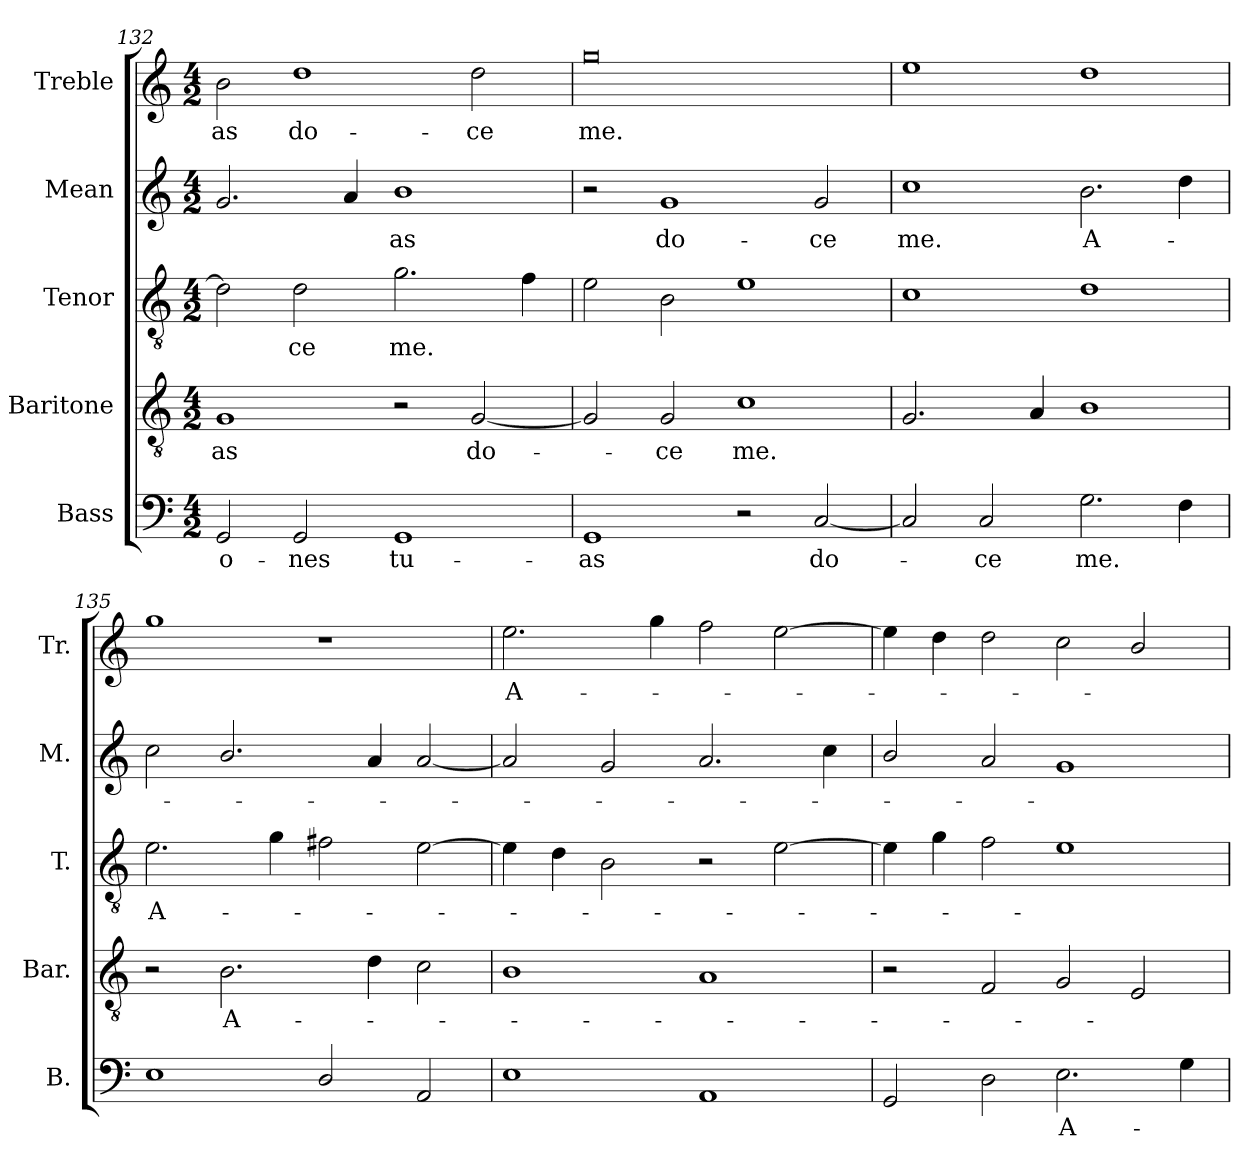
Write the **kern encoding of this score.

**kern	**text	**kern	**text	**kern	**text	**kern	**text	**kern	**text
*part5	*part5	*part4	*part4	*part3	*part3	*part2	*part2	*part1	*part1
*staff5	*staff5	*staff4	*staff4	*staff3	*staff3	*staff2	*staff2	*staff1	*staff1
*I"Bass	*	*I"Baritone	*	*I"Tenor	*	*I"Mean	*	*I"Treble	*
*I'B.	*	*I'Bar.	*	*I'T.	*	*I'M.	*	*I'Tr.	*
*clefF4	*	*clefGv2	*	*clefGv2	*	*clefG2	*	*clefG2	*
*	*	*ITrd7c12	*	*ITrd7c12	*	*	*	*	*
*k[]	*	*k[]	*	*k[]	*	*k[]	*	*k[]	*
*C:	*	*C:	*	*C:	*	*C:	*	*C:	*
*M4/2	*	*M4/2	*	*M4/2	*	*M4/2	*	*M4/2	*
=132	=132	=132	=132	=132	=132	=132	=132	=132	=132
!	!LO:LY:b:color=#000000	!	!	!	!	!	!	!	!
!	!	!	!LO:LY:b:color=#000000	!	!	!	!	!	!
!	!	!	!	!	!	!	!	!	!LO:LY:b:color=#000000
2GGi/	-o-	1GGi	-as	2Di\]	.	2.gi/	.	2bi\	-as
!	!LO:LY:b:color=#000000	!	!	!	!	!	!	!	!
!	!	!	!	!	!LO:LY:b:color=#000000	!	!	!	!
!	!	!	!	!	!	!	!	!	!LO:LY:b:color=#000000
2GGi/	-nes	.	.	2Di\	-ce	.	.	1ddi	do-
.	.	.	.	.	.	4ai/	.	.	.
!	!LO:LY:b:color=#000000	!	!	!	!	!	!	!	!
!	!	!	!	!	!LO:LY:b:color=#000000	!	!	!	!
!	!	!	!	!	!	!	!LO:LY:b:color=#000000	!	!
1GGi	tu-	2r	.	2.Gi\	me.	1bi	-as	.	.
!	!	!	!LO:LY:b:color=#000000	!	!	!	!	!	!
!	!	!	!	!	!	!	!	!	!LO:LY:b:color=#000000
.	.	[2GGi/	do-	.	.	.	.	2ddi\	-ce
.	.	.	.	4Fi\	.	.	.	.	.
=133	=133	=133	=133	=133	=133	=133	=133	=133	=133
!	!LO:LY:b:color=#000000	!	!	!	!	!	!	!	!
!	!	!	!	!	!	!	!	!	!LO:LY:b:color=#000000
1GGi	-as	2GGi/]	.	2Ei\	.	2r	.	0ggi	me.
!	!	!	!LO:LY:b:color=#000000	!	!	!	!	!	!
!	!	!	!	!	!	!	!LO:LY:b:color=#000000	!	!
.	.	2GGi/	-ce	2BBi\	.	1gi	do-	.	.
!	!	!	!LO:LY:b:color=#000000	!	!	!	!	!	!
2r	.	1Ci	me.	1Ei	.	.	.	.	.
!	!LO:LY:b:color=#000000	!	!	!	!	!	!	!	!
!	!	!	!	!	!	!	!LO:LY:b:color=#000000	!	!
[2Ci/	do-	.	.	.	.	2gi/	-ce	.	.
=134	=134	=134	=134	=134	=134	=134	=134	=134	=134
!	!	!	!	!	!	!	!LO:LY:b:color=#000000	!	!
2Ci/]	.	2.GGi/	.	1Ci	.	1cci	me.	1eei	.
!	!LO:LY:b:color=#000000	!	!	!	!	!	!	!	!
2Ci/	-ce	.	.	.	.	.	.	.	.
.	.	4AAi/	.	.	.	.	.	.	.
!	!LO:LY:b:color=#000000	!	!	!	!	!	!	!	!
!	!	!	!	!	!	!	!LO:LY:b:color=#000000	!	!
2.Gi\	me.	1BBi	.	1Di	.	2.bi\	A-	1ddi	.
4Fi\	.	.	.	.	.	4ddi\	.	.	.
!!LO:LB:g=z
=135	=135	=135	=135	=135	=135	=135	=135	=135	=135
!	!	!	!	!	!LO:LY:b:color=#000000	!	!	!	!
1Ei	.	2r	.	2.Ei\	A-	2cci\	.	1ggi	.
!	!	!	!LO:LY:b:color=#000000	!	!	!	!	!	!
.	.	2.BBi\	A-	.	.	2.bi/	.	.	.
.	.	.	.	4Gi\	.	.	.	.	.
2Di/	.	.	.	2F#Xi\	.	.	.	1r	.
.	.	4Di\	.	.	.	4ai/	.	.	.
2AAi/	.	2Ci\	.	[2Ei\	.	[2ai/	.	.	.
=136	=136	=136	=136	=136	=136	=136	=136	=136	=136
!	!	!	!	!	!	!	!	!	!LO:LY:b:color=#000000
1Ei	.	1BBi	.	4Ei\]	.	2ai/]	.	2.eei\	A-
.	.	.	.	4Di\	.	.	.	.	.
.	.	.	.	2BBi\	.	2gi/	.	.	.
.	.	.	.	.	.	.	.	4ggi\	.
1AAi	.	1AAi	.	2r	.	2.ai/	.	2ffi\	.
.	.	.	.	[2Ei\	.	.	.	[2eei\	.
.	.	.	.	.	.	4cci\	.	.	.
=137	=137	=137	=137	=137	=137	=137	=137	=137	=137
2GGi/	.	2r	.	4Ei\]	.	2bi/	.	4eei\]	.
.	.	.	.	4Gi\	.	.	.	4ddi\	.
2Di\	.	2FFi/	.	2Fi\	.	2ai/	.	2ddi\	.
!	!LO:LY:b:color=#000000	!	!	!	!	!	!	!	!
2.Ei\	A-	2GGi/	.	1Ei	.	1gi	.	2cci\	.
.	.	2EEi/	.	.	.	.	.	2bi/	.
4Gi\	.	.	.	.	.	.	.	.	.
=	=	=	=	=	=	=	=	=	=
*-	*-	*-	*-	*-	*-	*-	*-	*-	*-
